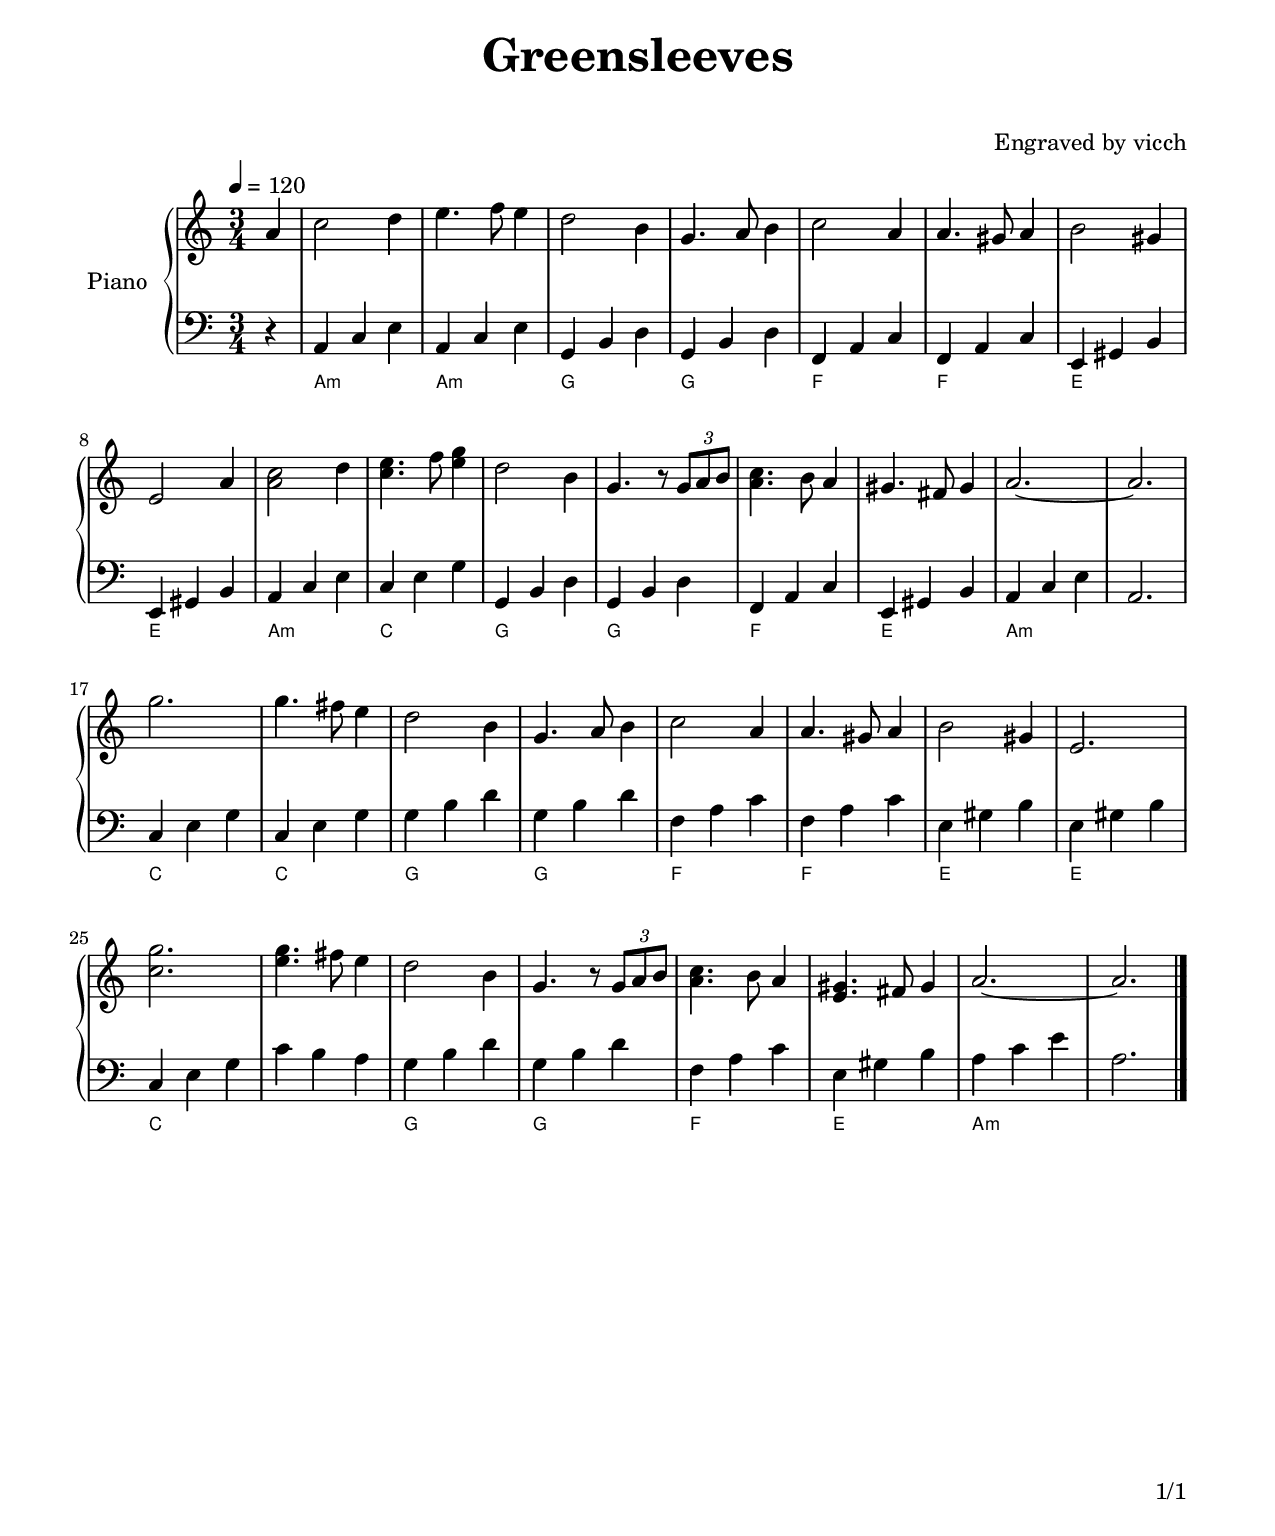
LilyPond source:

\version "2.24.3"

#(define title      "Greensleeves")
#(define title-font "")
#(define sequence   "MuseScore 35704259-6340178")
#(define total-page 1)

\include "../base.ly"

\markup \vspace #1.5

"C135"   = { c4  e4   g4  }
"E135-2" = { e,4 gs,4 b,4 }
"E135-3" = { e4  gs4  b4  }
"F135-2" = { f,4 a,4  c4  }
"F135-3" = { f4  a4   c'4 }
"G135-2" = { g,4 b,4  d4  }
"G135-3" = { g4  b4   d'4 }

"A13b5-2" = { a,4 c4  e4  }
"A13b5-3" = { a4  c'4 e'4 }

\score {
  \new PianoStaff \with {
    instrumentName = "Piano"
  } <<
    \new Staff {
      \tempo 4 = 120
      \clef treble
      \key c \major
      \time 3/4
      
      \partial 4 a'4 | c''2     d''4 | e''4.       f''8 e''4       | d''2 b'4 | g'4. a'8 b'4                      | c''2           a'4 | a'4.  gs'8 a'4  | b'2 gs'4 |        \break
      e'2        a'4 | <a'c''>2 d''4 | <c'' e''>4. f''8 <e'' g''>4 | d''2 b'4 | g'4. r8  \tuplet 3/2 { g' a' b' } | <a' c''>4. b'8 a'4 | gs'4. fs'8 gs'4 | a'2.~    | a'2. | \break
      
      g''2.      | g''4.        fs''8 e''4 | d''2 b'4 | g'4. a'8 b'4                      | c''2            a'4 | a'4.       gs'8 a'4  | b'2 gs'4 | e'2. | \break
      <c''g''>2. | <e'' g''> 4. fs''8 e''4 | d''2 b'4 | g'4. r8  \tuplet 3/2 { g' a' b' } | <a' c''> 4. b'8 a'4 | <e' gs'>4. fs'8 gs'4 | a'2.~    | a'2. | \bar "|."
    }
    \new Staff {
      \clef bass
      \key c \major
      \time 3/4
      
      r4        | \"A13b5-2" | \"A13b5-2" | \"G135-2" | \"G135-2" | \"F135-2" | \"F135-2" | \"E135-2"  |
      \"E135-2" | \"A13b5-2" | \"C135"    | \"G135-2" | \"G135-2" | \"F135-2" | \"E135-2" | \"A13b5-2" | a,2. |
      
      \"C135" | \"C135"   | \"G135-3" | \"G135-3" | \"F135-3" | \"F135-3" | \"E135-3"  | \"E135-3" |
      \"C135" | c'4 b4 a4 | \"G135-3" | \"G135-3" | \"F135-3" | \"E135-3" | \"A13b5-3" | a2.       |
    }
    \chords {
      r4  | a2.:m | a2.:m | g2. | g2. | f2. | f2. | e2.   |
      e2. | a2.:m | c2.   | g2. | g2. | f2. | e2. | a2.:m | r2. |
      
      c2. | c2. | g2. | g2. | f2. | f2. | e2.   | e2. |
      c2. | r2. | g2. | g2. | f2. | e2. | a2.:m | r2. |
    }
  >>
  \layout {}
  \midi {}
}
